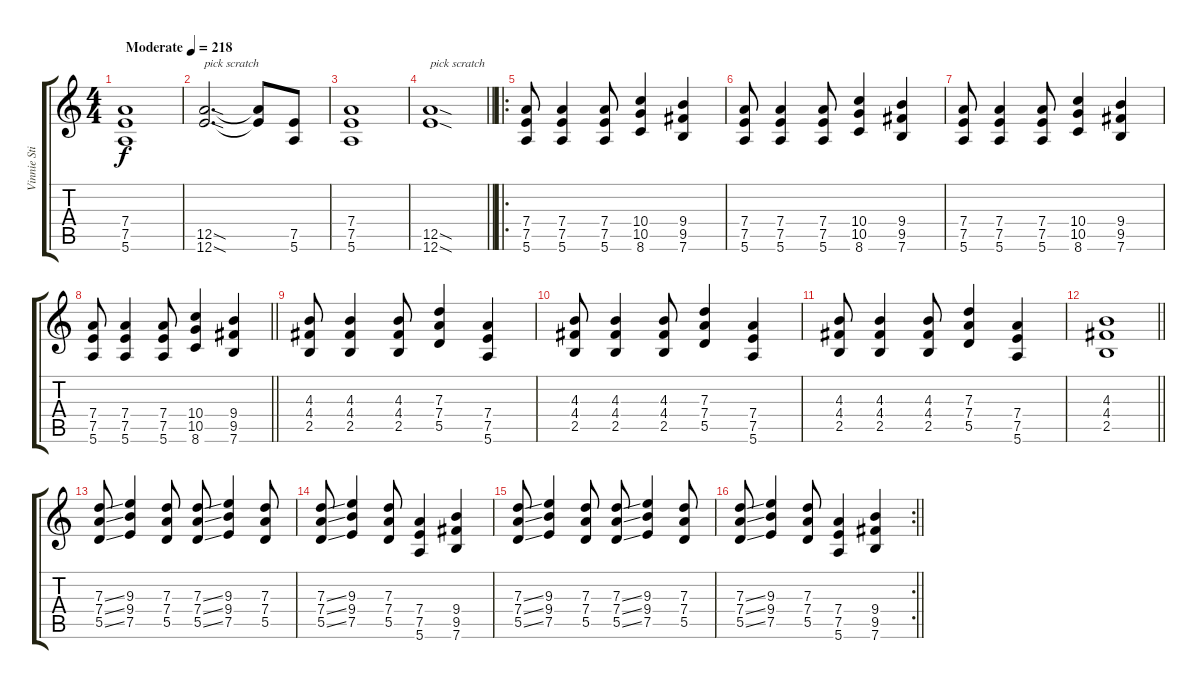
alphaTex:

\track ("Vinnie Stigma" "Vinnie Sti") {instrument distortionguitar}
\staff {score tabs}
\tuning (E4 B3 G3 D3 A2 E2) {hide}
\ts (4 4)
\tempo (218 "Moderate")
\clef g2
\ks c
(7.4 7.5 5.6).1{dy f instrument distortionguitar} |
(12.5{sod} 12.6{sod}).2{d txt "pick scratch"} (12.5{t} 12.6{t}).8 (7.5 5.6).8 |
(7.4 7.5 5.6).1 |
\barLineRight lightlight
(12.5{sod} 12.6{sod}).1{txt "pick scratch"} |
\ro
\section ("" "")
(7.4 7.5 5.6).8 (7.4 7.5 5.6).4 (7.4 7.5 5.6).8 (10.4 10.5 8.6).4 (9.4 9.5 7.6).4 |
(7.4 7.5 5.6).8 (7.4 7.5 5.6).4 (7.4 7.5 5.6).8 (10.4 10.5 8.6).4 (9.4 9.5 7.6).4 |
(7.4 7.5 5.6).8 (7.4 7.5 5.6).4 (7.4 7.5 5.6).8 (10.4 10.5 8.6).4 (9.4 9.5 7.6).4 |
\barLineRight lightlight
(7.4 7.5 5.6).8 (7.4 7.5 5.6).4 (7.4 7.5 5.6).8 (10.4 10.5 8.6).4 (9.4 9.5 7.6).4 |
\section ("" "")
(4.3 4.4 2.5).8 (4.3 4.4 2.5).4 (4.3 4.4 2.5).8 (7.3 7.4 5.5).4 (7.4 7.5 5.6).4 |
(4.3 4.4 2.5).8 (4.3 4.4 2.5).4 (4.3 4.4 2.5).8 (7.3 7.4 5.5).4 (7.4 7.5 5.6).4 |
(4.3 4.4 2.5).8 (4.3 4.4 2.5).4 (4.3 4.4 2.5).8 (7.3 7.4 5.5).4 (7.4 7.5 5.6).4 |
\barLineRight lightlight
(4.3 4.4 2.5).1 |
\section ("" "")
(7.3{ss} 7.4{ss} 5.5{ss}).8 (9.3 9.4 7.5).4 (7.3 7.4 5.5).8 (7.3{ss} 7.4{ss} 5.5{ss}).8 (9.3 9.4 7.5).4 (7.3 7.4 5.5).8 |
(7.3{ss} 7.4{ss} 5.5{ss}).8 (9.3 9.4 7.5).4 (7.3 7.4 5.5).8 (7.4 7.5 5.6).4 (9.4 9.5 7.6).4 |
(7.3{ss} 7.4{ss} 5.5{ss}).8 (9.3 9.4 7.5).4 (7.3 7.4 5.5).8 (7.3{ss} 7.4{ss} 5.5{ss}).8 (9.3 9.4 7.5).4 (7.3 7.4 5.5).8 |
\rc 2
\barLineRight lightlight
(7.3{ss} 7.4{ss} 5.5{ss}).8 (9.3 9.4 7.5).4 (7.3 7.4 5.5).8 (7.4 7.5 5.6).4 (9.4 9.5 7.6).4
